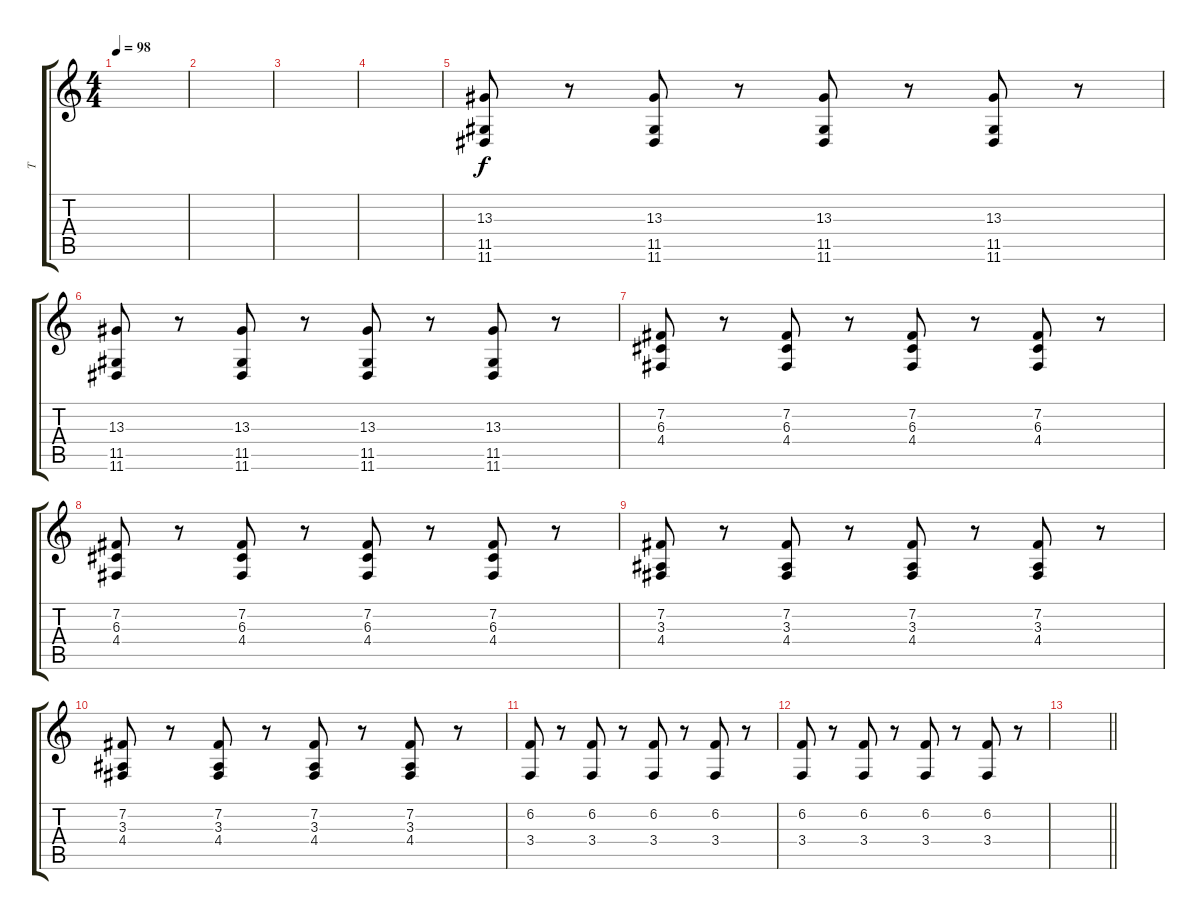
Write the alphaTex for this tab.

\track ("T" "T") {instrument stringensemble1}
\staff {score tabs}
\tuning (E4 B3 G3 D3 A2 E2) {hide}
\ts (4 4)
\tempo 98
\clef g2
\ks c
|
|
|
|
(13.3 11.5 11.6).8 r.8 (13.3 11.5 11.6).8 r.8 (13.3 11.5 11.6).8 r.8 (13.3 11.5 11.6).8 r.8 |
(13.3 11.5 11.6).8 r.8 (13.3 11.5 11.6).8 r.8 (13.3 11.5 11.6).8 r.8 (13.3 11.5 11.6).8 r.8 |
(7.2 6.3 4.4).8 r.8 (7.2 6.3 4.4).8 r.8 (7.2 6.3 4.4).8 r.8 (7.2 6.3 4.4).8 r.8 |
(7.2 6.3 4.4).8 r.8 (7.2 6.3 4.4).8 r.8 (7.2 6.3 4.4).8 r.8 (7.2 6.3 4.4).8 r.8 |
(7.2 3.3 4.4).8 r.8 (7.2 3.3 4.4).8 r.8 (7.2 3.3 4.4).8 r.8 (7.2 3.3 4.4).8 r.8 |
(7.2 3.3 4.4).8 r.8 (7.2 3.3 4.4).8 r.8 (7.2 3.3 4.4).8 r.8 (7.2 3.3 4.4).8 r.8 |
(6.2 3.4).8 r.8 (6.2 3.4).8 r.8 (6.2 3.4).8 r.8 (6.2 3.4).8 r.8 |
(6.2 3.4).8 r.8 (6.2 3.4).8 r.8 (6.2 3.4).8 r.8 (6.2 3.4).8 r.8 |
\barLineRight lightlight
